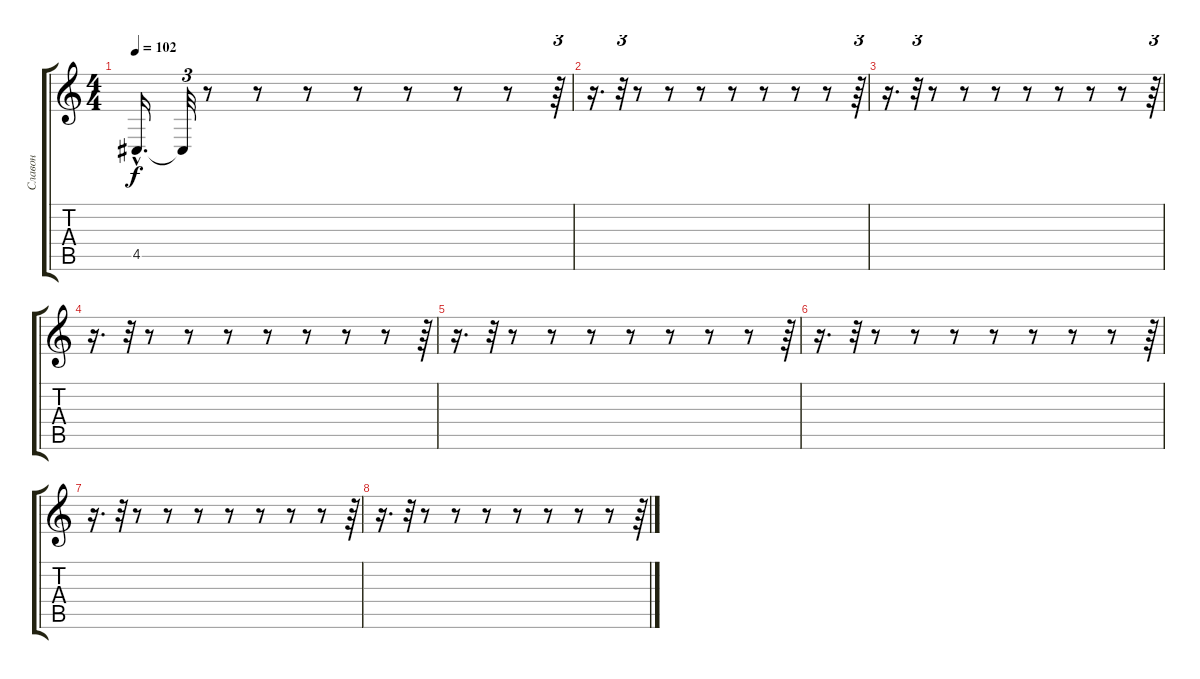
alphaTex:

\track ("Славон" "Славон") {instrument acousticgrandpiano}
\staff {score tabs}
\tuning (E4 B3 G3 D3 A2 E2) {hide}
\ts (4 4)
\tempo 102
\clef g2
\ks c
4.5{hac t}.16{d dy f} 4.5{t}.32{tu (3 2)} r.8 r.8 r.8 r.8 r.8 r.8 r.8 r.64{tu (3 2)} |
r.16{d} r.32{tu (3 2)} r.8 r.8 r.8 r.8 r.8 r.8 r.8 r.64{tu (3 2)} |
r.16{d} r.32{tu (3 2)} r.8 r.8 r.8 r.8 r.8 r.8 r.8 r.64{tu (3 2)} |
r.16{d} r.32{tu (3 2)} r.8 r.8 r.8 r.8 r.8 r.8 r.8 r.64{tu (3 2)} |
r.16{d} r.32{tu (3 2)} r.8 r.8 r.8 r.8 r.8 r.8 r.8 r.64{tu (3 2)} |
r.16{d} r.32{tu (3 2)} r.8 r.8 r.8 r.8 r.8 r.8 r.8 r.64{tu (3 2)} |
r.16{d} r.32{tu (3 2)} r.8 r.8 r.8 r.8 r.8 r.8 r.8 r.64{tu (3 2)} |
r.16{d} r.32{tu (3 2)} r.8 r.8 r.8 r.8 r.8 r.8 r.8 r.64{tu (3 2)}
